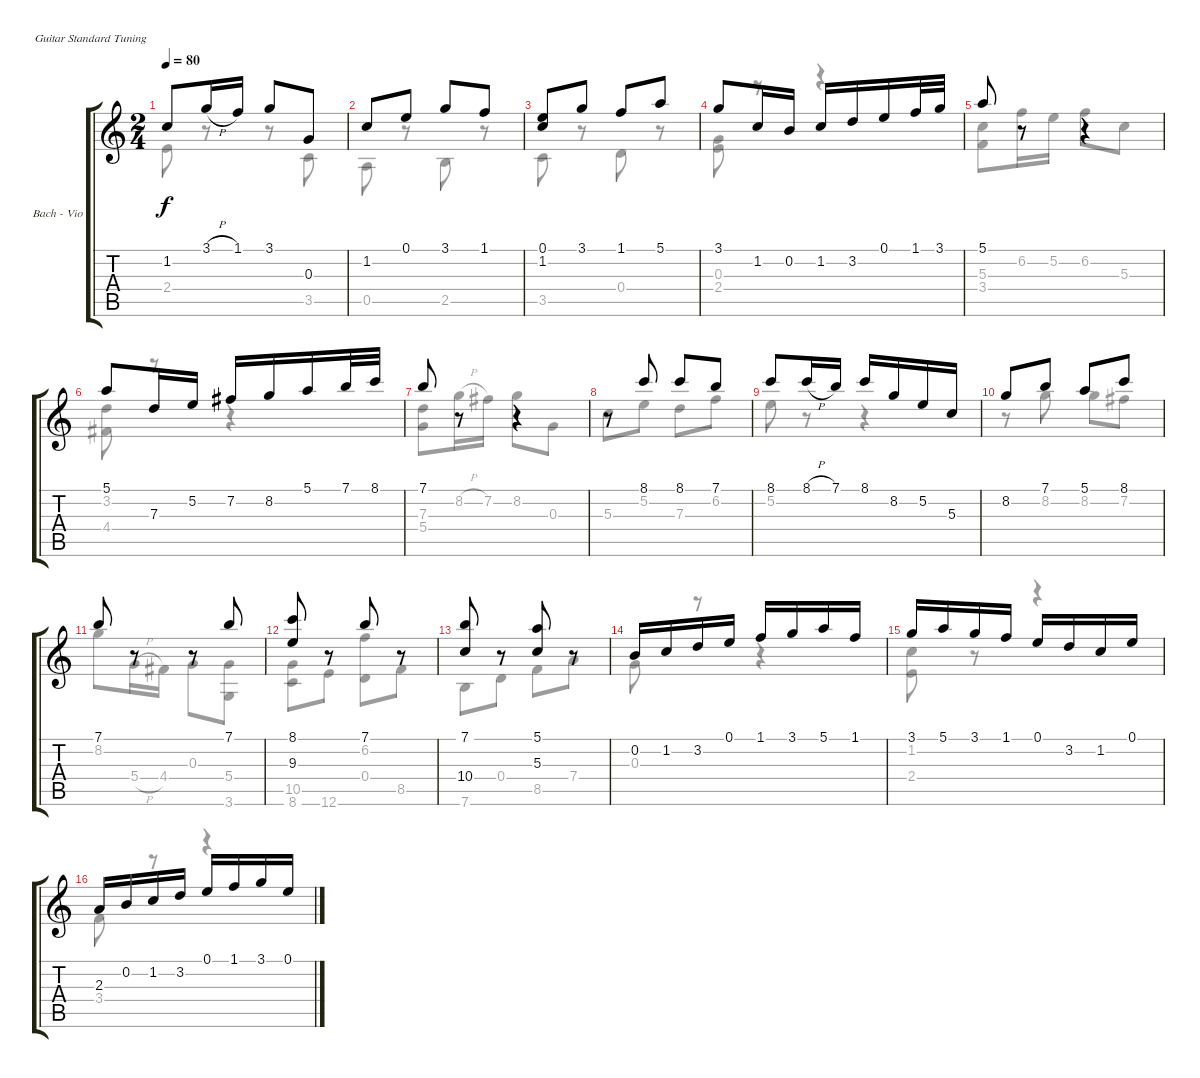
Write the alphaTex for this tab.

\bracketExtendMode groupsimilarinstruments
\firstSystemTrackNameOrientation horizontal
\otherSystemsTrackNameOrientation horizontal
\track ("Bach - Violin Sonata No. 2 BWV 1003 - Fugue" "Bach - Vio") {instrument acousticguitarnylon}
\staff {score tabs}
\tuning (E4 B3 G3 D3 A2 E2)
\voice
\ts (2 4)
\tempo 80
\clef g2
\ks c
1.2.8{dy f} 3.1{h}.16 1.1.16 3.1.8 0.3.8 |
1.2.8 0.1.8 3.1.8 1.1.8 |
(0.1 1.2).8 3.1.8 1.1.8 5.1.8 |
3.1.8 1.2.16 0.2.16 1.2.16 3.2.16 0.1.16 1.1.32 3.1.32 |
5.1.8 r.8 r.4 |
5.1.8 7.3.16 5.2.16 7.2.16 8.2.16 5.1.16 7.1.32 8.1.32 |
7.1.8 r.8 r.4 |
r.8 8.1.8 8.1.8 7.1.8 |
8.1.8 8.1{h}.16 7.1.16 8.1.16 8.2.16 5.2.16 5.3.16 |
8.2.8 7.1.8 5.1.8 8.1.8 |
7.1.8 r.8 r.8 7.1.8 |
(8.1 9.3).8 r.8 7.1.8 r.8 |
(7.1 10.4).8 r.8 (5.1 5.3).8 r.8 |
0.2.16 1.2.16 3.2.16 0.1.16 1.1.16 3.1.16 5.1.16 1.1.16 |
3.1.16 5.1.16 3.1.16 1.1.16 0.1.16 3.2.16 1.2.16 0.1.16 |
2.3.16 0.2.16 1.2.16 3.2.16 0.1.16 1.1.16 3.1.16 0.1.16
\voice
\clef g2
\ottava regular
\simile none
\ks c
2.4.8{dy f} r.8 r.8 3.5.8 |
0.5.8 r.8 2.5.8 r.8 |
3.5.8 r.8 0.4.8 r.8 |
(0.3 2.4).8 r.8 r.4 |
(5.3 3.4).8 6.2.16 5.2.16 6.2.8 5.3.8 |
(3.2 4.4).8 r.8 r.4 |
(7.3 5.4).8 8.2{h}.16 7.2.16 8.2.8 0.3.8 |
5.3.8 5.2.8 7.3.8 6.2.8 |
5.2.8 r.8 r.4 |
r.8 8.2.8 8.2.8 7.2.8 |
8.2.8 5.4{h}.16 4.4.16 0.3.8 (5.4 3.6).8 |
(10.5 8.6).8 12.6.8 (6.2 0.4).8 8.5.8 |
7.6.8 0.4.8 8.5.8 7.4.8 |
0.3.8 r.8 r.4 |
(1.2 2.4).8 r.8 r.4 |
3.4.8 r.8 r.4
